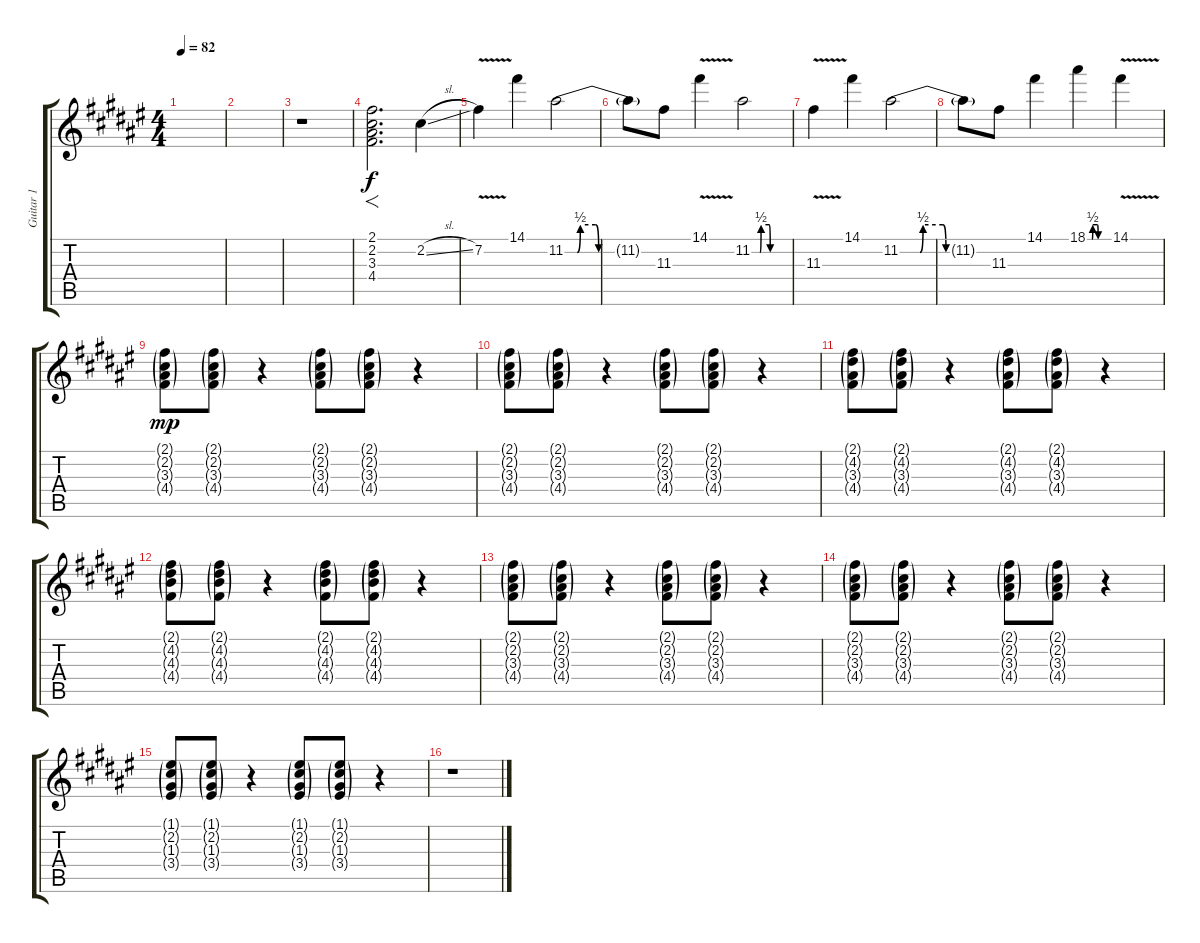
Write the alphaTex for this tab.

\track ("Guitar 1" "Guitar 1") {instrument distortionguitar}
\staff {score tabs}
\tuning (E4 B3 G3 D3 A2 E2) {hide}
\ts (4 4)
\tempo 82
\clef g2
\ks f#
|
|
r.1{volume 16} |
(2.1 2.2 3.3 4.4).2{f d} 2.2{sl}.4 |
7.2{v}.4 14.1.4 11.2{be (custom 0 0 8 0 10 2 20 2 22 0 60 0)}.2 |
11.2{t}.8 11.3.8 14.1{v}.4 11.2{be (custom 0 0 13 0 15 2 28 2 30 0 60 0)}.2 |
11.3{v}.4 14.1.4 11.2{be (custom 0 0 13 0 15 2 28 2 30 0 60 0)}.2 |
11.2{t}.8 11.3.8 14.1.4 18.1{be (custom 0 0 13 0 15 2 28 2 30 0 60 0)}.4 14.1{v}.4 |
(2.1{g} 2.2{g} 3.3{g} 4.4{g}).8{dy mp} (2.1{g} 2.2{g} 3.3{g} 4.4{g}).8 r.4 (2.1{g} 2.2{g} 3.3{g} 4.4{g}).8 (2.1{g} 2.2{g} 3.3{g} 4.4{g}).8 r.4 |
(2.1{g} 2.2{g} 3.3{g} 4.4{g}).8 (2.1{g} 2.2{g} 3.3{g} 4.4{g}).8 r.4 (2.1{g} 2.2{g} 3.3{g} 4.4{g}).8 (2.1{g} 2.2{g} 3.3{g} 4.4{g}).8 r.4 |
(2.1{g} 4.2{g} 3.3{g} 4.4{g}).8 (2.1{g} 4.2{g} 3.3{g} 4.4{g}).8 r.4 (2.1{g} 4.2{g} 3.3{g} 4.4{g}).8 (2.1{g} 4.2{g} 3.3{g} 4.4{g}).8 r.4 |
(2.1{g} 4.2{g} 4.3{g} 4.4{g}).8 (2.1{g} 4.2{g} 4.3{g} 4.4{g}).8 r.4 (2.1{g} 4.2{g} 4.3{g} 4.4{g}).8 (2.1{g} 4.2{g} 4.3{g} 4.4{g}).8 r.4 |
(2.1{g} 2.2{g} 3.3{g} 4.4{g}).8 (2.1{g} 2.2{g} 3.3{g} 4.4{g}).8 r.4 (2.1{g} 2.2{g} 3.3{g} 4.4{g}).8 (2.1{g} 2.2{g} 3.3{g} 4.4{g}).8 r.4 |
(2.1{g} 2.2{g} 3.3{g} 4.4{g}).8 (2.1{g} 2.2{g} 3.3{g} 4.4{g}).8 r.4 (2.1{g} 2.2{g} 3.3{g} 4.4{g}).8 (2.1{g} 2.2{g} 3.3{g} 4.4{g}).8 r.4 |
(1.1{g} 2.2{g} 1.3{g} 3.4{g}).8 (1.1{g} 2.2{g} 1.3{g} 3.4{g}).8 r.4 (1.1{g} 2.2{g} 1.3{g} 3.4{g}).8 (1.1{g} 2.2{g} 1.3{g} 3.4{g}).8 r.4 |
r.1
